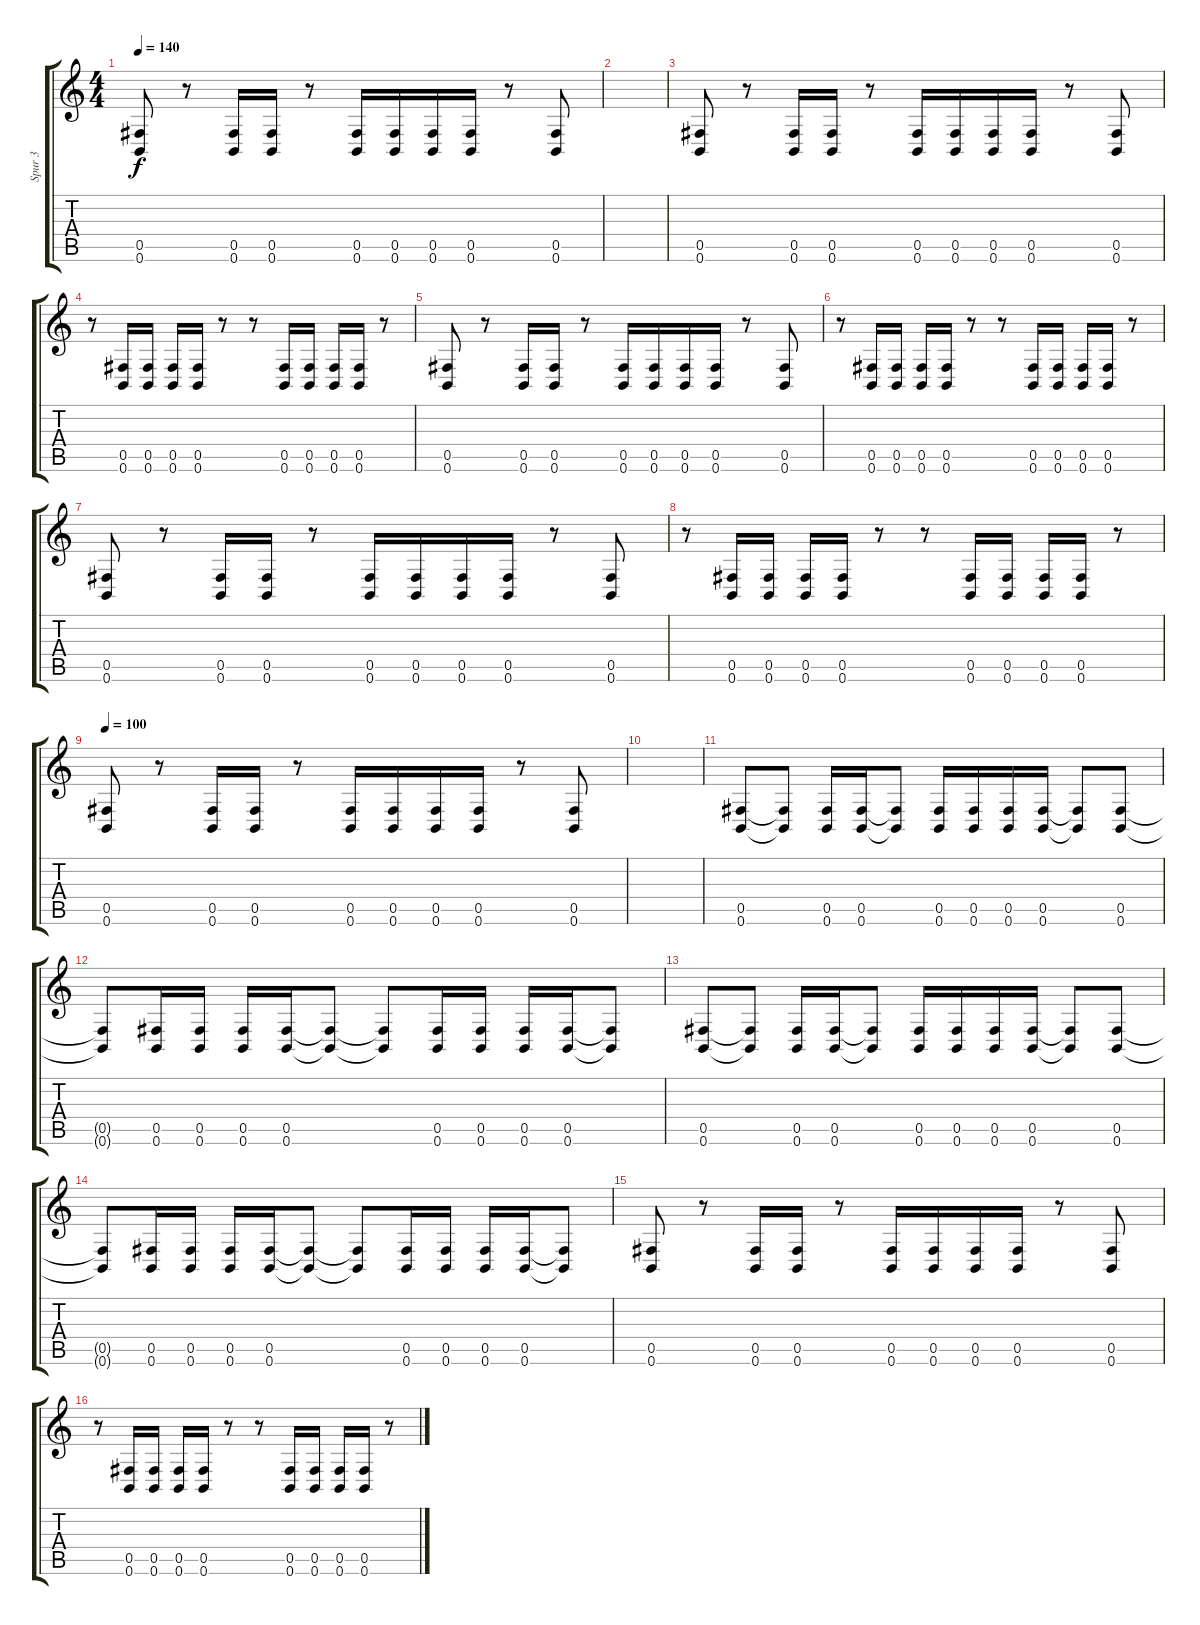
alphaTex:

\track ("Spur 3" "Spur 3") {instrument distortionguitar}
\staff {score tabs}
\tuning (Db4 Ab3 E3 B2 Gb2 B1) {hide}
\ts (4 4)
\tempo 140
\clef g2
\ks c
(0.5 0.6).8{dy f} r.8 (0.5 0.6).16 (0.5 0.6).16 r.8 (0.5 0.6).16 (0.5 0.6).16 (0.5 0.6).16 (0.5 0.6).16 r.8 (0.5 0.6).8 |
|
(0.5 0.6).8 r.8 (0.5 0.6).16 (0.5 0.6).16 r.8 (0.5 0.6).16 (0.5 0.6).16 (0.5 0.6).16 (0.5 0.6).16 r.8 (0.5 0.6).8 |
r.8 (0.5 0.6).16 (0.5 0.6).16 (0.5 0.6).16 (0.5 0.6).16 r.8 r.8 (0.5 0.6).16 (0.5 0.6).16 (0.5 0.6).16 (0.5 0.6).16 r.8 |
(0.5 0.6).8 r.8 (0.5 0.6).16 (0.5 0.6).16 r.8 (0.5 0.6).16 (0.5 0.6).16 (0.5 0.6).16 (0.5 0.6).16 r.8 (0.5 0.6).8 |
r.8 (0.5 0.6).16 (0.5 0.6).16 (0.5 0.6).16 (0.5 0.6).16 r.8 r.8 (0.5 0.6).16 (0.5 0.6).16 (0.5 0.6).16 (0.5 0.6).16 r.8 |
(0.5 0.6).8 r.8 (0.5 0.6).16 (0.5 0.6).16 r.8 (0.5 0.6).16 (0.5 0.6).16 (0.5 0.6).16 (0.5 0.6).16 r.8 (0.5 0.6).8 |
r.8 (0.5 0.6).16 (0.5 0.6).16 (0.5 0.6).16 (0.5 0.6).16 r.8 r.8 (0.5 0.6).16 (0.5 0.6).16 (0.5 0.6).16 (0.5 0.6).16 r.8 |
\tempo 100
(0.5 0.6).8 r.8 (0.5 0.6).16 (0.5 0.6).16 r.8 (0.5 0.6).16 (0.5 0.6).16 (0.5 0.6).16 (0.5 0.6).16 r.8 (0.5 0.6).8 |
|
(0.5 0.6).8 (0.5{t} 0.6{t}).8 (0.5 0.6).16 (0.5 0.6).16 (0.5{t} 0.6{t}).8 (0.5 0.6).16 (0.5 0.6).16 (0.5 0.6).16 (0.5 0.6).16 (0.5{t} 0.6{t}).8 (0.5 0.6).8 |
(0.5{t} 0.6{t}).8 (0.5 0.6).16 (0.5 0.6).16 (0.5 0.6).16 (0.5 0.6).16 (0.5{t} 0.6{t}).8 (0.5{t} 0.6{t}).8 (0.5 0.6).16 (0.5 0.6).16 (0.5 0.6).16 (0.5 0.6).16 (0.5{t} 0.6{t}).8 |
(0.5 0.6).8 (0.5{t} 0.6{t}).8 (0.5 0.6).16 (0.5 0.6).16 (0.5{t} 0.6{t}).8 (0.5 0.6).16 (0.5 0.6).16 (0.5 0.6).16 (0.5 0.6).16 (0.5{t} 0.6{t}).8 (0.5 0.6).8 |
(0.5{t} 0.6{t}).8 (0.5 0.6).16 (0.5 0.6).16 (0.5 0.6).16 (0.5 0.6).16 (0.5{t} 0.6{t}).8 (0.5{t} 0.6{t}).8 (0.5 0.6).16 (0.5 0.6).16 (0.5 0.6).16 (0.5 0.6).16 (0.5{t} 0.6{t}).8 |
(0.5 0.6).8 r.8 (0.5 0.6).16 (0.5 0.6).16 r.8 (0.5 0.6).16 (0.5 0.6).16 (0.5 0.6).16 (0.5 0.6).16 r.8 (0.5 0.6).8 |
r.8 (0.5 0.6).16 (0.5 0.6).16 (0.5 0.6).16 (0.5 0.6).16 r.8 r.8 (0.5 0.6).16 (0.5 0.6).16 (0.5 0.6).16 (0.5 0.6).16 r.8
